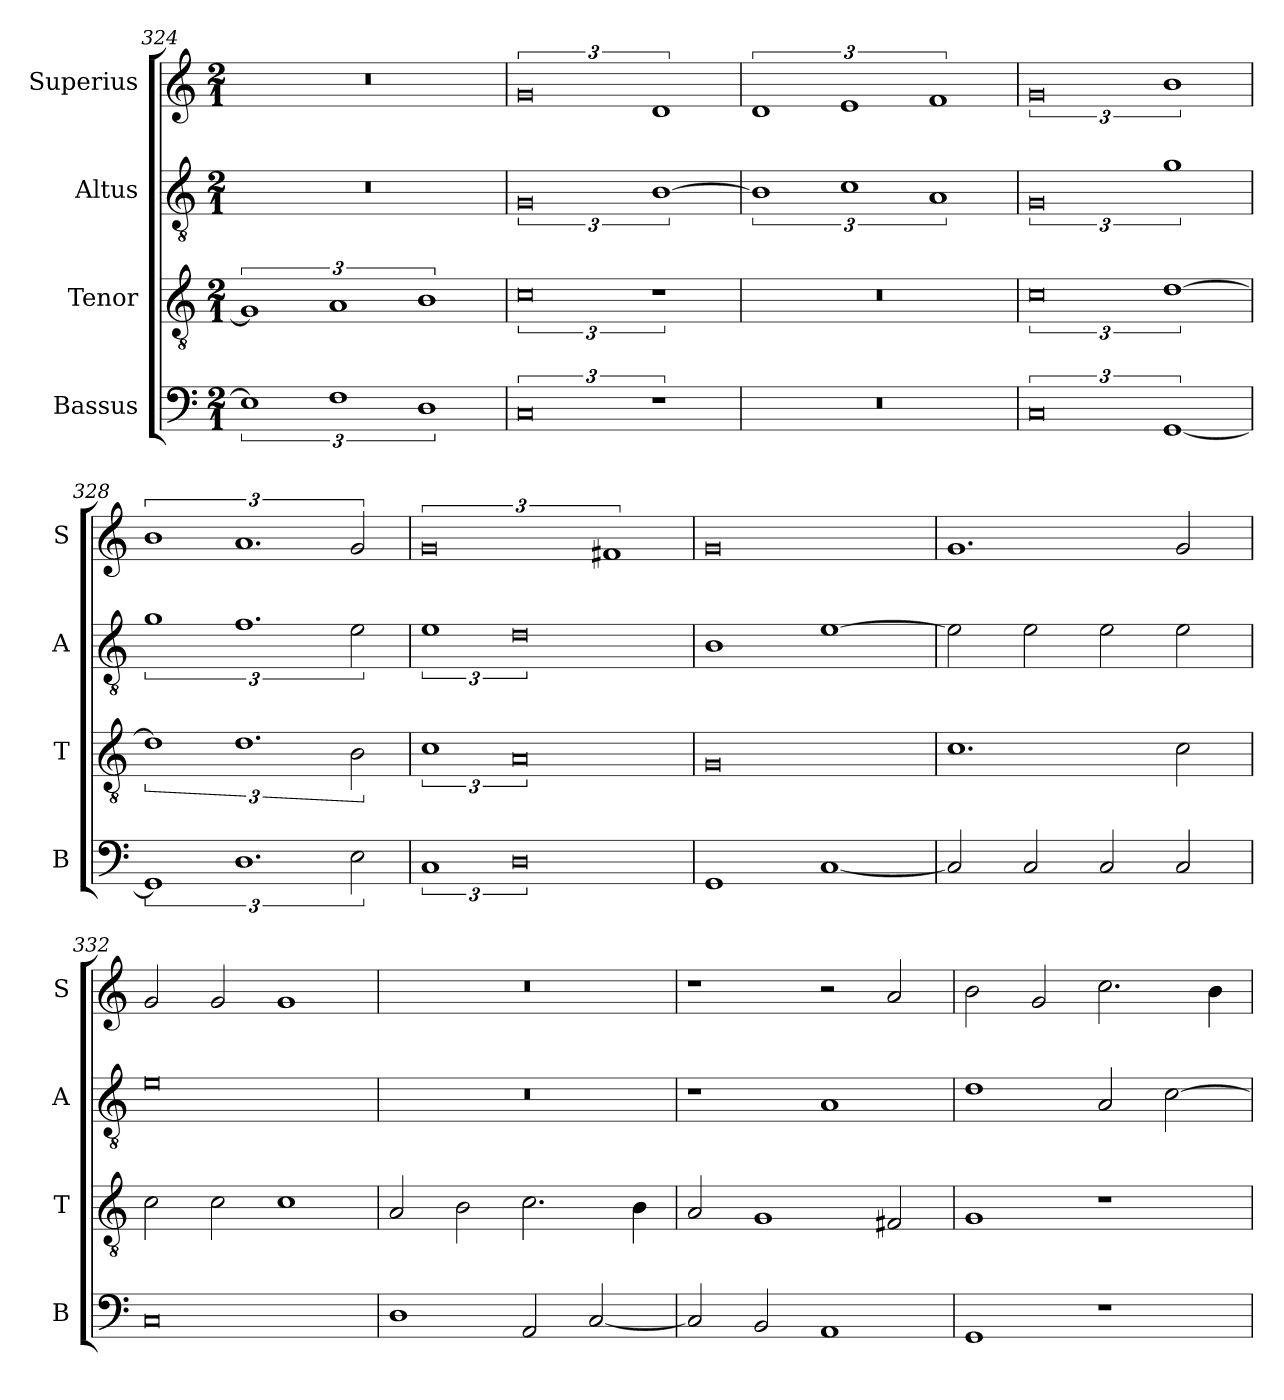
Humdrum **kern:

**kern	**kern	**kern	**kern
*part4	*part3	*part2	*part1
*staff4	*staff3	*staff2	*staff1
*I"Bassus	*I"Tenor	*I"Altus	*I"Superius
*I'B	*I'T	*I'A	*I'S
*clefF4	*clefGv2	*clefGv2	*clefG2
*k[]	*k[]	*k[]	*k[]
*C:	*C:	*C:	*C:
*M2/1	*M2/1	*M2/1	*M2/1
=324	=324	=324	=324
3%2E]	3%2G]	0r	0r
3%2F	3%2A	.	.
3%2D	3%2B	.	.
=325	=325	=325	=325
3%4C	3%4c	3%4G	3%4g
3%2r	3%2r	[3%2B	3%2d
=326	=326	=326	=326
0r	0r	3%2B]	3%2d
.	.	3%2c	3%2e
.	.	3%2A	3%2f
=327	=327	=327	=327
3%4C	3%4c	3%4G	3%4g
[3%2GG	[3%2d	3%2g	3%2b
=328	=328	=328	=328
3%2GG]	3%2d]	3%2g	3%2b
3%2.D	3%2.d	3%2.f	3%2.a
3E	3B	3e	3g
=329	=329	=329	=329
3%2C	3%2c	3%2e	3%4g
3%4D	3%4A	3%4d	.
.	.	.	3%2f#X
=330	=330	=330	=330
1GG	0G	1B	0g
[1C	.	[1e	.
=331	=331	=331	=331
2C]	1.c	2e]	1.g
2C	.	2e	.
2C	.	2e	.
2C	2c	2e	2g
=332	=332	=332	=332
0C	2c	0e	2g
.	2c	.	2g
.	1c	.	1g
=333	=333	=333	=333
1D	2A	0r	0r
.	2B	.	.
2AA	2.c	.	.
[2C	.	.	.
.	4B	.	.
=334	=334	=334	=334
2C]	2A	1r	1r
2BB	1G	.	.
1AA	.	1A	2r
.	2F#X	.	2a
=335	=335	=335	=335
1GG	1G	1d	2b
.	.	.	2g
1r	1r	2A	2.cc
.	.	[2c	.
.	.	.	4b
=	=	=	=
*-	*-	*-	*-
